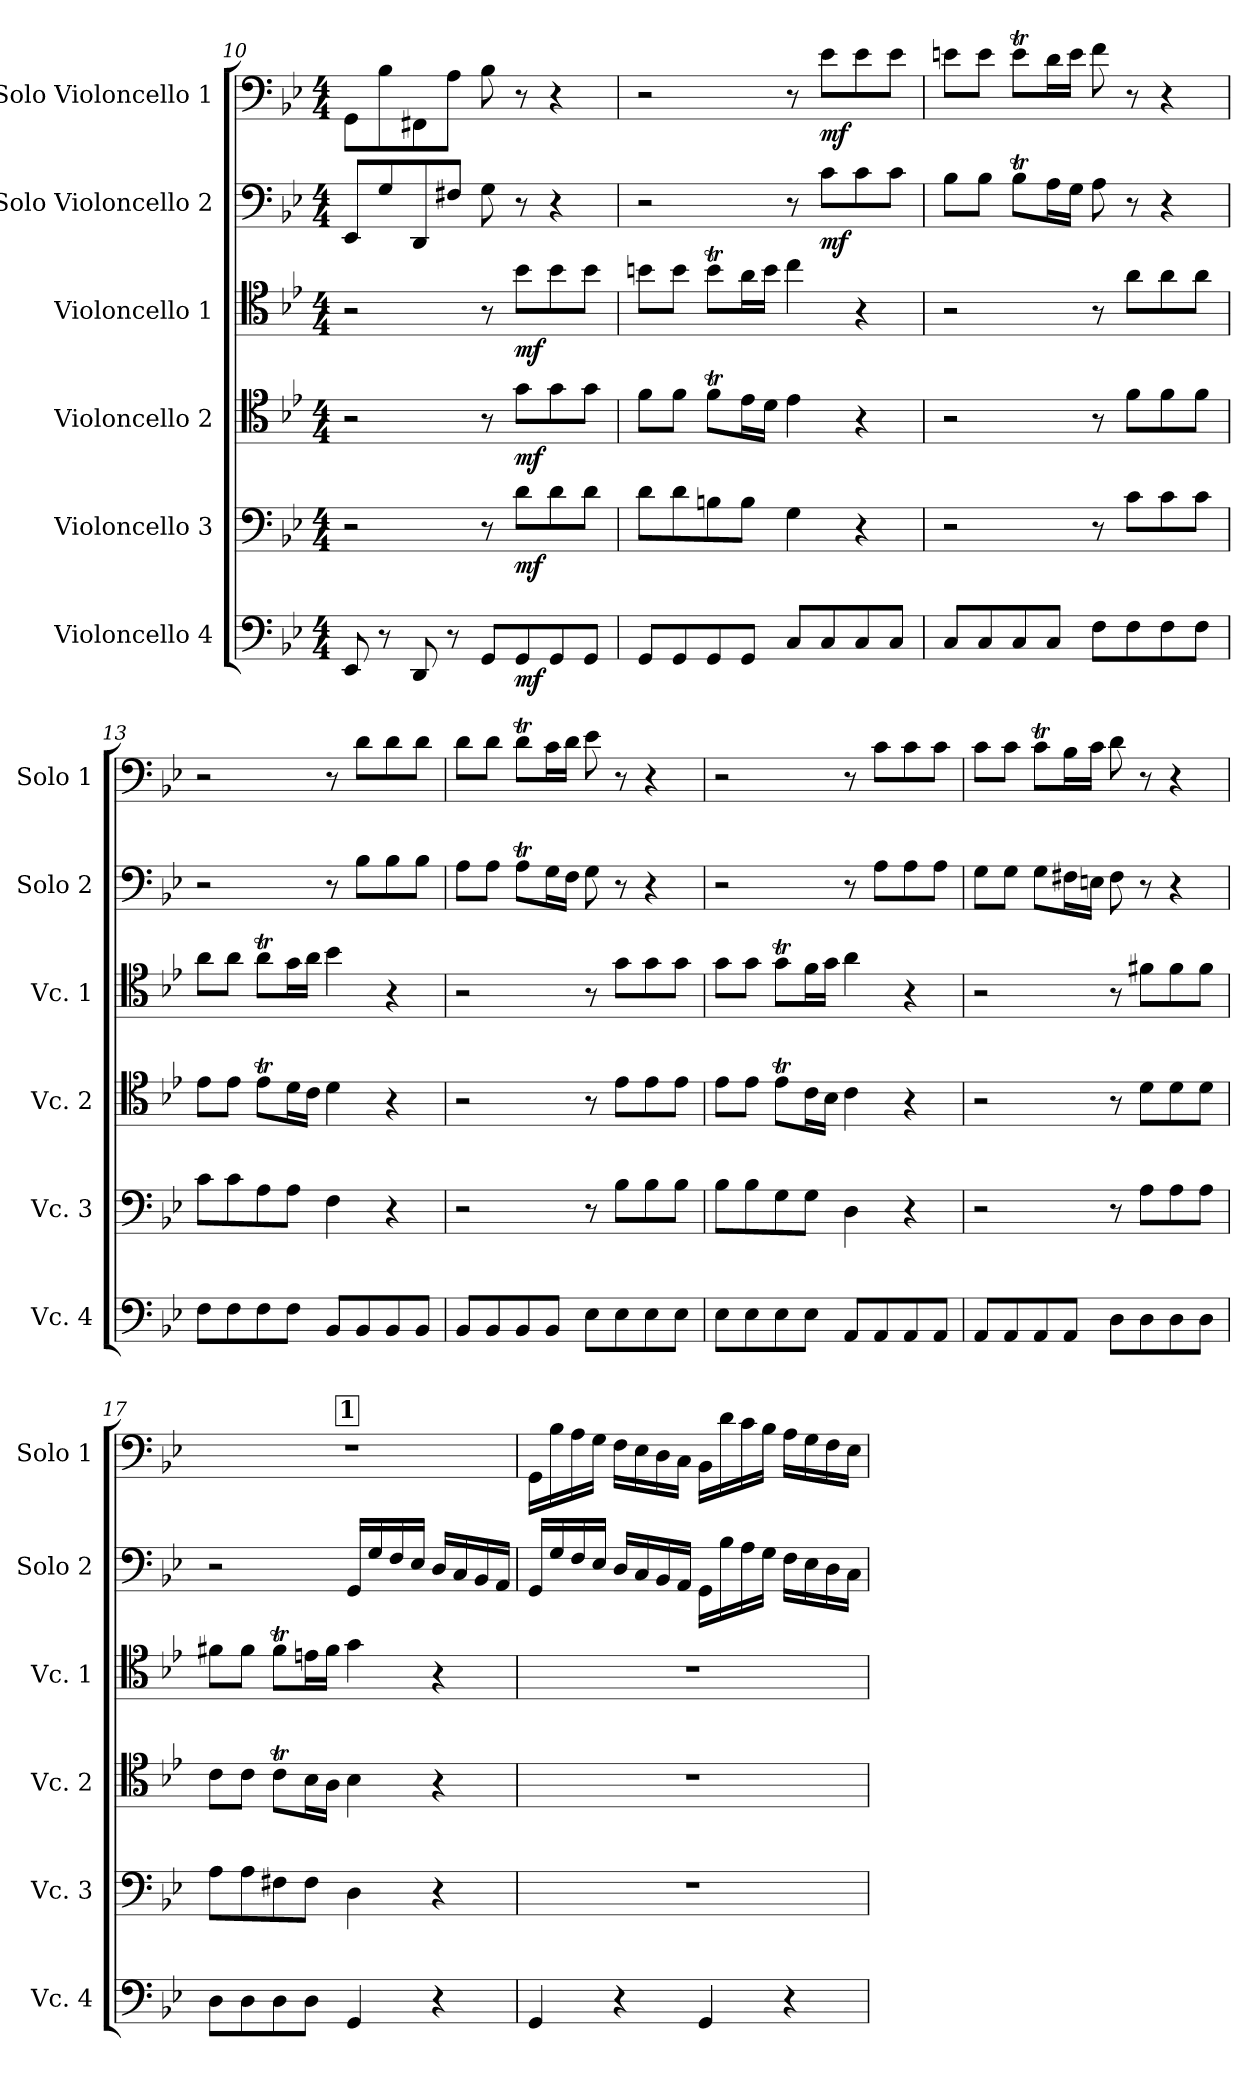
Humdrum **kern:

**kern	**dynam	**kern	**dynam	**kern	**dynam	**kern	**dynam	**kern	**dynam	**kern	**dynam
*part6	*part6	*part5	*part5	*part4	*part4	*part3	*part3	*part2	*part2	*part1	*part1
*staff6	*staff6	*staff5	*staff5	*staff4	*staff4	*staff3	*staff3	*staff2	*staff2	*staff1	*staff1
*I"Violoncello 4	*	*I"Violoncello 3	*	*I"Violoncello 2	*	*I"Violoncello 1	*	*I"Solo Violoncello 2	*	*I"Solo Violoncello 1	*
*I'Vc. 4	*	*I'Vc. 3	*	*I'Vc. 2	*	*I'Vc. 1	*	*I'Solo 2	*	*I'Solo 1	*
*clefF4	*	*clefF4	*	*clefC4	*	*clefC4	*	*clefF4	*	*clefF4	*
*k[b-e-]	*	*k[b-e-]	*	*k[b-e-]	*	*k[b-e-]	*	*k[b-e-]	*	*k[b-e-]	*
*M4/4	*	*M4/4	*	*M4/4	*	*M4/4	*	*M4/4	*	*M4/4	*
=10	=10	=10	=10	=10	=10	=10	=10	=10	=10	=10	=10
8EE-/	.	2r	.	2r	.	2r	.	8EE-/L	.	8GG\L	.
8r	.	.	.	.	.	.	.	8G/	.	8B-\	.
8DD/	.	.	.	.	.	.	.	8DD/	.	8FF#X\	.
8r	.	.	.	.	.	.	.	8F#X/J	.	8A\J	.
8GG/L	.	8r	.	8r	.	8r	.	8G\	.	8B-\	.
!	!LO:DY:b	!	!LO:DY:b	!	!LO:DY:b	!	!LO:DY:b	!	!	!	!
8GG/	mf	8d\L	mf	8g\L	mf	8b-\L	mf	8r	.	8r	.
8GG/	.	8d\	.	8g\	.	8b-\	.	4r	.	4r	.
8GG/J	.	8d\J	.	8g\J	.	8b-\J	.	.	.	.	.
=11	=11	=11	=11	=11	=11	=11	=11	=11	=11	=11	=11
8GG/L	.	8d\L	.	8f\L	.	8bn\L	.	2r	.	2r	.
8GG/	.	8d\	.	8f\J	.	8b\J	.	.	.	.	.
8GG/	.	8Bn\	.	8fT\L	.	8bt\L	.	.	.	.	.
8GG/J	.	8B\J	.	16e-\L	.	16a\L	.	.	.	.	.
.	.	.	.	16d\JJ	.	16b\JJ	.	.	.	.	.
8C/L	.	4G\	.	4e-\	.	4cc\	.	8r	.	8r	.
!	!	!	!	!	!	!	!	!	!LO:DY:b	!	!LO:DY:b
8C/	.	.	.	.	.	.	.	8c\L	mf	8e-\L	mf
8C/	.	4r	.	4r	.	4r	.	8c\	.	8e-\	.
8C/J	.	.	.	.	.	.	.	8c\J	.	8e-\J	.
!!LO:LB:g=z
=12	=12	=12	=12	=12	=12	=12	=12	=12	=12	=12	=12
8C/L	.	2r	.	2r	.	2r	.	8B-\L	.	8en\L	.
8C/	.	.	.	.	.	.	.	8B-\J	.	8e\J	.
8C/	.	.	.	.	.	.	.	8B-T\L	.	8et\L	.
8C/J	.	.	.	.	.	.	.	16A\L	.	16d\L	.
.	.	.	.	.	.	.	.	16G\JJ	.	16e\JJ	.
8F\L	.	8r	.	8r	.	8r	.	8A\	.	8f\	.
8F\	.	8c\L	.	8f\L	.	8a\L	.	8r	.	8r	.
8F\	.	8c\	.	8f\	.	8a\	.	4r	.	4r	.
8F\J	.	8c\J	.	8f\J	.	8a\J	.	.	.	.	.
=13	=13	=13	=13	=13	=13	=13	=13	=13	=13	=13	=13
8F\L	.	8c\L	.	8e-\L	.	8a\L	.	2r	.	2r	.
8F\	.	8c\	.	8e-\J	.	8a\J	.	.	.	.	.
8F\	.	8A\	.	8e-T\L	.	8at\L	.	.	.	.	.
8F\J	.	8A\J	.	16d\L	.	16g\L	.	.	.	.	.
.	.	.	.	16c\JJ	.	16a\JJ	.	.	.	.	.
8BB-/L	.	4F\	.	4d\	.	4b-\	.	8r	.	8r	.
8BB-/	.	.	.	.	.	.	.	8B-\L	.	8d\L	.
8BB-/	.	4r	.	4r	.	4r	.	8B-\	.	8d\	.
8BB-/J	.	.	.	.	.	.	.	8B-\J	.	8d\J	.
=14	=14	=14	=14	=14	=14	=14	=14	=14	=14	=14	=14
8BB-/L	.	2r	.	2r	.	2r	.	8A\L	.	8d\L	.
8BB-/	.	.	.	.	.	.	.	8A\J	.	8d\J	.
8BB-/	.	.	.	.	.	.	.	8At\L	.	8dt\L	.
8BB-/J	.	.	.	.	.	.	.	16G\L	.	16c\L	.
.	.	.	.	.	.	.	.	16F\JJ	.	16d\JJ	.
8E-\L	.	8r	.	8r	.	8r	.	8G\	.	8e-\	.
8E-\	.	8B-\L	.	8e-\L	.	8g\L	.	8r	.	8r	.
8E-\	.	8B-\	.	8e-\	.	8g\	.	4r	.	4r	.
8E-\J	.	8B-\J	.	8e-\J	.	8g\J	.	.	.	.	.
=15	=15	=15	=15	=15	=15	=15	=15	=15	=15	=15	=15
8E-\L	.	8B-\L	.	8e-\L	.	8g\L	.	2r	.	2r	.
8E-\	.	8B-\	.	8e-\J	.	8g\J	.	.	.	.	.
8E-\	.	8G\	.	8e-T\L	.	8gT\L	.	.	.	.	.
8E-\J	.	8G\J	.	16c\L	.	16f\L	.	.	.	.	.
.	.	.	.	16B-\JJ	.	16g\JJ	.	.	.	.	.
8AA/L	.	4D\	.	4c\	.	4a\	.	8r	.	8r	.
8AA/	.	.	.	.	.	.	.	8A\L	.	8c\L	.
8AA/	.	4r	.	4r	.	4r	.	8A\	.	8c\	.
8AA/J	.	.	.	.	.	.	.	8A\J	.	8c\J	.
!!LO:PB:g=z
=16	=16	=16	=16	=16	=16	=16	=16	=16	=16	=16	=16
8AA/L	.	2r	.	2r	.	2r	.	8G\L	.	8c\L	.
8AA/	.	.	.	.	.	.	.	8G\J	.	8c\J	.
8AA/	.	.	.	.	.	.	.	8G\L	.	8cT\L	.
8AA/J	.	.	.	.	.	.	.	16F#X\L	.	16B-\L	.
.	.	.	.	.	.	.	.	16En\JJ	.	16c\JJ	.
8D\L	.	8r	.	8r	.	8r	.	8F#\	.	8d\	.
8D\	.	8A\L	.	8d\L	.	8f#X\L	.	8r	.	8r	.
8D\	.	8A\	.	8d\	.	8f#\	.	4r	.	4r	.
8D\J	.	8A\J	.	8d\J	.	8f#\J	.	.	.	.	.
!!LO:REH:place=s1:a:B:fs=14:t=1:qo=2
=17	=17	=17	=17	=17	=17	=17	=17	=17	=17	=17	=17
8D\L	.	8A\L	.	8c\L	.	8f#X\L	.	2r	.	1r	.
8D\	.	8A\	.	8c\J	.	8f#\J	.	.	.	.	.
8D\	.	8F#X\	.	8cT\L	.	8f#t\L	.	.	.	.	.
8D\J	.	8F#\J	.	16B-\L	.	16en\L	.	.	.	.	.
.	.	.	.	16A\JJ	.	16f#\JJ	.	.	.	.	.
4GG/	.	4D\	.	4B-\	.	4g\	.	16GG/LL	.	.	.
.	.	.	.	.	.	.	.	16G/	.	.	.
.	.	.	.	.	.	.	.	16F/	.	.	.
.	.	.	.	.	.	.	.	16E-/JJ	.	.	.
4r	.	4r	.	4r	.	4r	.	16D/LL	.	.	.
.	.	.	.	.	.	.	.	16C/	.	.	.
.	.	.	.	.	.	.	.	16BB-/	.	.	.
.	.	.	.	.	.	.	.	16AA/JJ	.	.	.
=18	=18	=18	=18	=18	=18	=18	=18	=18	=18	=18	=18
4GG/	.	1r	.	1r	.	1r	.	16GG/LL	.	16GG\LL	.
.	.	.	.	.	.	.	.	16G/	.	16B-\	.
.	.	.	.	.	.	.	.	16F/	.	16A\	.
.	.	.	.	.	.	.	.	16E-/JJ	.	16G\JJ	.
4r	.	.	.	.	.	.	.	16D/LL	.	16F\LL	.
.	.	.	.	.	.	.	.	16C/	.	16E-\	.
.	.	.	.	.	.	.	.	16BB-/	.	16D\	.
.	.	.	.	.	.	.	.	16AA/JJ	.	16C\JJ	.
4GG/	.	.	.	.	.	.	.	16GG\LL	.	16BB-\LL	.
.	.	.	.	.	.	.	.	16B-\	.	16d\	.
.	.	.	.	.	.	.	.	16A\	.	16c\	.
.	.	.	.	.	.	.	.	16G\JJ	.	16B-\JJ	.
4r	.	.	.	.	.	.	.	16F\LL	.	16A\LL	.
.	.	.	.	.	.	.	.	16E-\	.	16G\	.
.	.	.	.	.	.	.	.	16D\	.	16F\	.
.	.	.	.	.	.	.	.	16C\JJ	.	16E-\JJ	.
=	=	=	=	=	=	=	=	=	=	=	=
*-	*-	*-	*-	*-	*-	*-	*-	*-	*-	*-	*-
